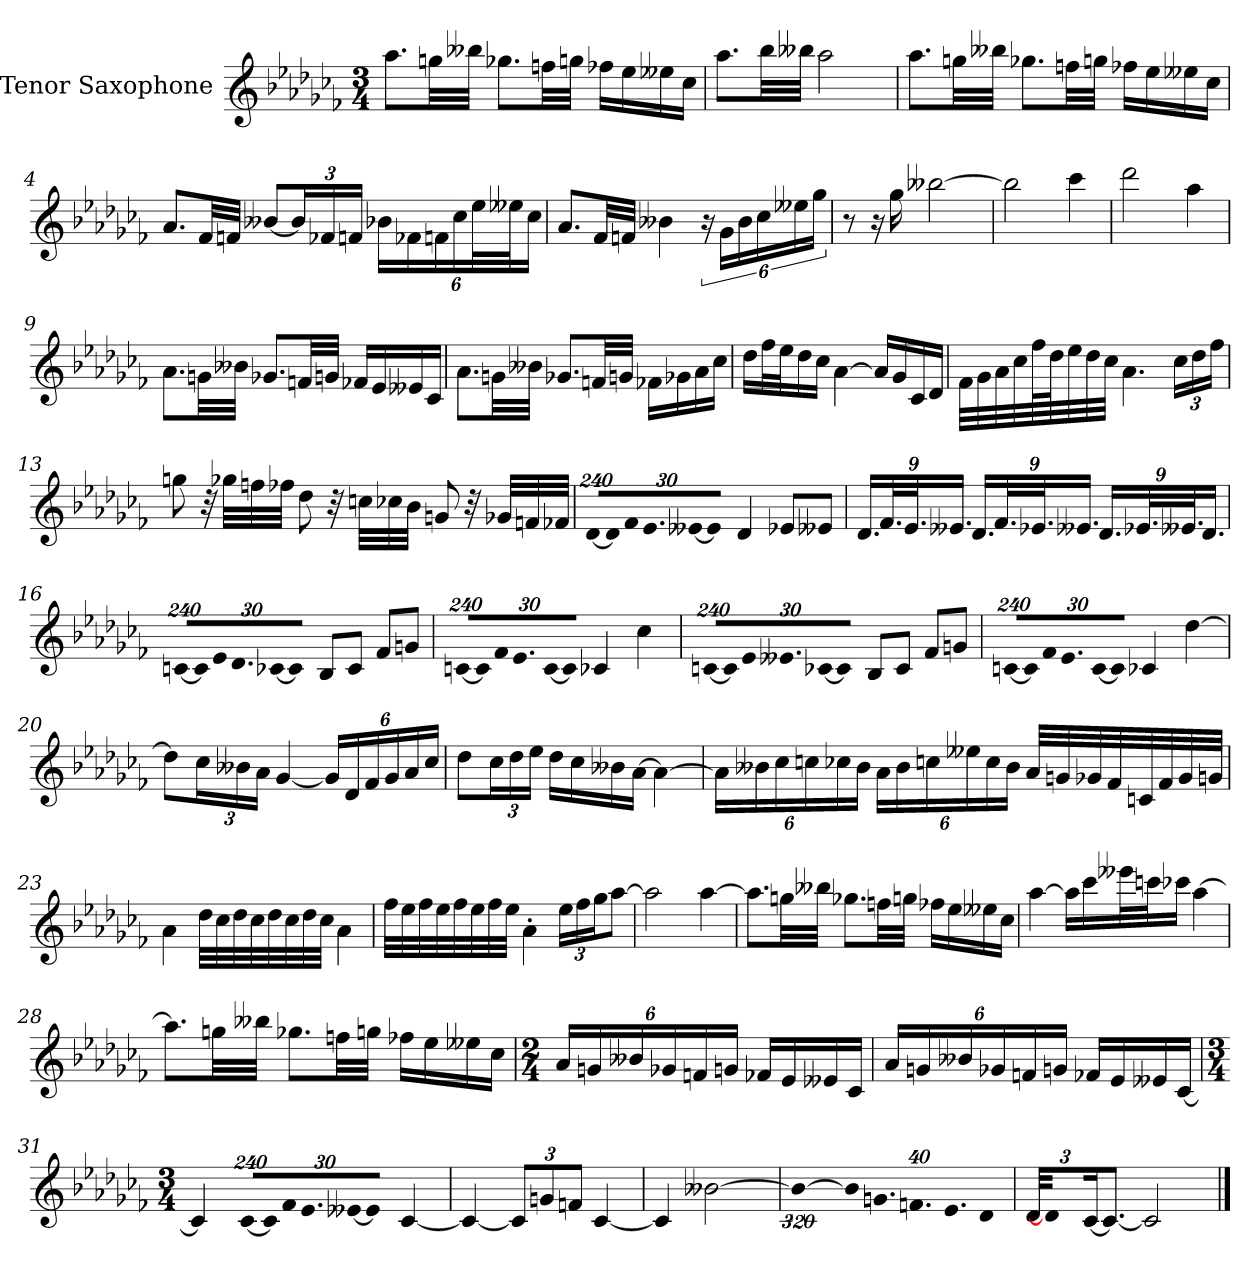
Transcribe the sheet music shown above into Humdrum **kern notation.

**kern
*part1
*staff1
*I"Tenor Saxophone
*I'T. Sax.
*clefG2
*ITrd8c14
*k[b-e-a-d-g-c-f-]
*M3/4
=1
8.a-\L
32gn\LL
32b--X\JJJ
8.g-X\L
32fn\LL
32gn\JJJ
16f-X\LL
16e-\
16e--X\
16c-\JJ
=2
8.a-\L
32b-\LL
32b--X\JJJ
2a-\
=3
8.a-\L
32gn\LL
32b--X\JJJ
8.g-X\L
32fn\LL
32gn\JJJ
16f-X\LL
16e-\
16e--X\
16c-\JJ
!!LO:LB:g=z
=4
8.A-/L
32F-/LL
32Fn/JJJ
[8B--X/L
*Xbrackettup
24B--/L]
24F-X/
24Fn/JJ
24B-X\LL
24F-X\
24Fn\
24c-\
48e-\L
48e--X\J
24c-\JJ
=5
8.A-/L
32F-/LL
32Fn/JJJ
4B--X\
*brackettup
24r
24G-\LL
24B--\
*Xbrackettup
24c-\
24e--X\
24g-\JJ
=6
8r
16r
16g-\
[2b--X\
=7
2b--\]
4cc-\
=8
2dd-\
4a-\
!!LO:LB:g=z
=9
8.A-\L
32Gn\LL
32B--X\JJJ
8.G-X/L
32Fn/LL
32Gn/JJJ
16F-X/LL
16E-/
16E--X/
16C-/JJ
=10
8.A-\L
32Gn\LL
32B--X\JJJ
8.G-X/L
32Fn/LL
32Gn/JJJ
16F-X\LL
16G-X\
16A-\
16c-\JJ
=11
16d-\LL
32f-\L
32e-\J
16d-\
16c-\JJ
[4A-\
16A-/LL]
16G-/
16C-/
16D-/JJ
!!LO:LB:g=z
=12
32F-\LLL
32G-\
32A-\
32c-\
64f-\L
64d-\J
32e-\
32d-\
32c-\JJJ
4.A-\
24c-\LL
24d-\
24f-\JJ
=13
8gn\
32r
32g-X\LLL
32fn\
32f-X\JJJ
8d-\
32r
32cn\LLL
32c-X\
32B-\JJJ
8Gn/
32r
32G-X/LLL
32Fn/
32F-X/JJJ
!!LO:LB:g=z
=14
!LO:N:vis=16
[1920%137D-/LL
!LO:N:vis=64
960%17D-/LL]
!LO:N:vis=64
960%17F-/J
!LO:N:vis=32.
1920%103E-/
!LO:N:vis=64
[960%17E--X/JK
!LO:N:vis=16
1920%137E--/JJ]
4D-/
8E-X/L
8E--X/J
=15
18.D-/LL
36.F-/L
36.E-/J
18.E--X/JJ
18.D-/LL
36.F-/L
36.E-X/J
18.E--X/JJ
18.D-/LL
36.E-X/L
36.E--X/J
18.D-/JJ
!!LO:LB:g=z
=16
!LO:N:vis=16
[1920%137Cn/LL
!LO:N:vis=64
960%17C/LL]
!LO:N:vis=64
960%17E-/J
!LO:N:vis=32.
1920%103D-/
!LO:N:vis=64
[960%17C-X/JK
!LO:N:vis=16
1920%137C-/JJ]
8BB-/L
8C-/J
8F-/L
8Gn/J
=17
!LO:N:vis=16
[1920%137Cn/LL
!LO:N:vis=64
960%17C/LL]
!LO:N:vis=64
960%17F-/J
!LO:N:vis=32.
1920%103E-/
!LO:N:vis=64
[960%17C/JK
!LO:N:vis=16
1920%137C/JJ]
4C-X/
4c-\
=18
!LO:N:vis=16
[1920%137Cn/LL
!LO:N:vis=64
960%17C/LL]
!LO:N:vis=64
960%17E-/J
!LO:N:vis=32.
1920%103E--X/
!LO:N:vis=64
[960%17C-X/JK
!LO:N:vis=16
1920%137C-/JJ]
8BB-/L
8C-/J
8F-/L
8Gn/J
!!LO:LB:g=z
=19
!LO:N:vis=16
[1920%137Cn/LL
!LO:N:vis=64
960%17C/LL]
!LO:N:vis=64
960%17F-/J
!LO:N:vis=32.
1920%103E-/
!LO:N:vis=64
[960%17C/JK
!LO:N:vis=16
1920%137C/JJ]
4C-X/
[4d-\
=20
8d-\L]
24c-\L
24B--X\
24A-\JJ
[4G-/
24G-/LL]
24D-/
24F-/
24G-/
24A-/
24c-/JJ
=21
8d-\L
24c-\L
24d-\
24e-\JJ
16d-\LL
16c-\
16B--X\
[16A-\JJ
4A-\_
!!LO:LB:g=z
=22
24A-\LL]
24B--X\
24c-\
24cn\
24c-X\
24B--\JJ
24A-\LL
24B--\
24cn\
24e--X\
24c\
24B--\JJ
32A-/LLL
32Gn/
32G-X/
32F-/
32Cn/
32F-/
32G-/
32Gn/JJJ
=23
4A-\
32d-\LLL
32c-\
32d-\
32c-\
32d-\
32c-\
32d-\
32c-\JJJ
4A-\
!!LO:LB:g=z
=24
32f-\LLL
32e-\
32f-\
32e-\
32f-\
32e-\
32f-\
32e-\JJJ
4A-'\
24e-\LL
24f-\
24g-\J
[8a-\J
=25
2a-\]
[4a-\
=26
8.a-\L]
32gn\LL
32b--X\JJJ
8.g-X\L
32fn\LL
32gn\JJJ
16f-X\LL
16e-\
16e--X\
16c-\JJ
=27
[4a-\
16a-\LL]
16cc-\
32ee--X\L
32ccn\J
16cc-X\JJ
[4a-\
!!LO:LB:g=z
=28
8.a-\L]
32gn\LL
32b--X\JJJ
8.g-X\L
32fn\LL
32gn\JJJ
16f-X\LL
16e-\
16e--X\
16c-\JJ
=29
*M2/4
24A-/LL
24Gn/
24B--X/
24G-X/
24Fn/
24Gn/JJ
16F-X/LL
16E-/
16E--X/
16C-/JJ
!!LO:LB:g=z
=30
24A-/LL
24Gn/
24B--X/
24G-X/
24Fn/
24Gn/JJ
16F-X/LL
16E-/
16E--X/
[16C-/JJ
=31
*M3/4
4C-/]
!LO:N:vis=16
[1920%137C-/LL
!LO:N:vis=64
960%17C-/LL]
!LO:N:vis=64
960%17F-/J
!LO:N:vis=32.
1920%103E-/
!LO:N:vis=64
[960%17E--X/JK
!LO:N:vis=16
1920%137E--/JJ]
[4C-/
=32
4C-/_
12C-/L]
12Gn/
12Fn/J
[4C-/
=33
4C-/]
[2B--X\
!!LO:PB:g=z
=34
*brackettup
!LO:N:vis=4
640%183B--\_
!LO:N:vis=32
640%23B--/KLL]
!LO:N:vis=16.
960%103Gn/
!LO:N:vis=16.
960%103Fn/
!LO:N:vis=16.
960%103E-/
[160%17D-/J
=35
*Xbrackettup
48D-/KLL
960D-/]
[24C-/J
8.C-/J_
2C-/]
==
*-
